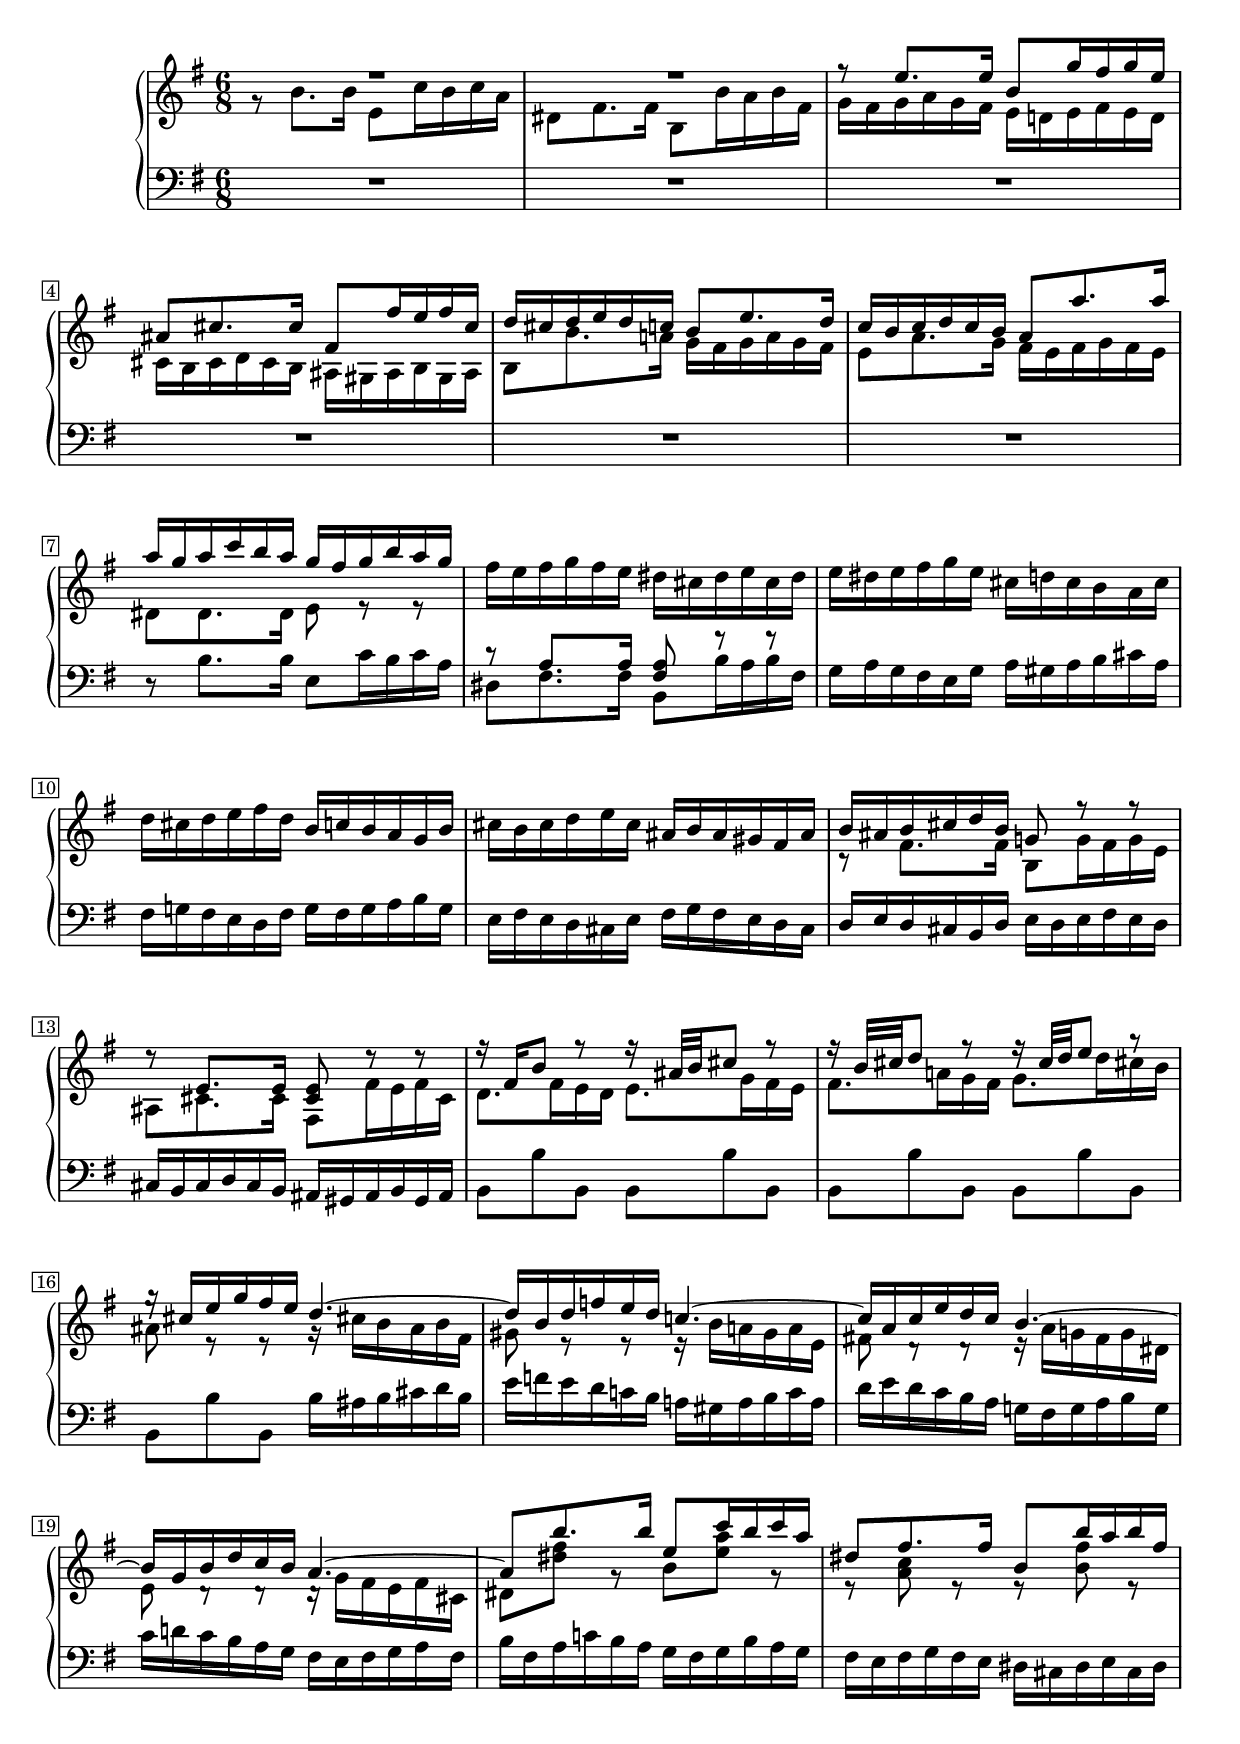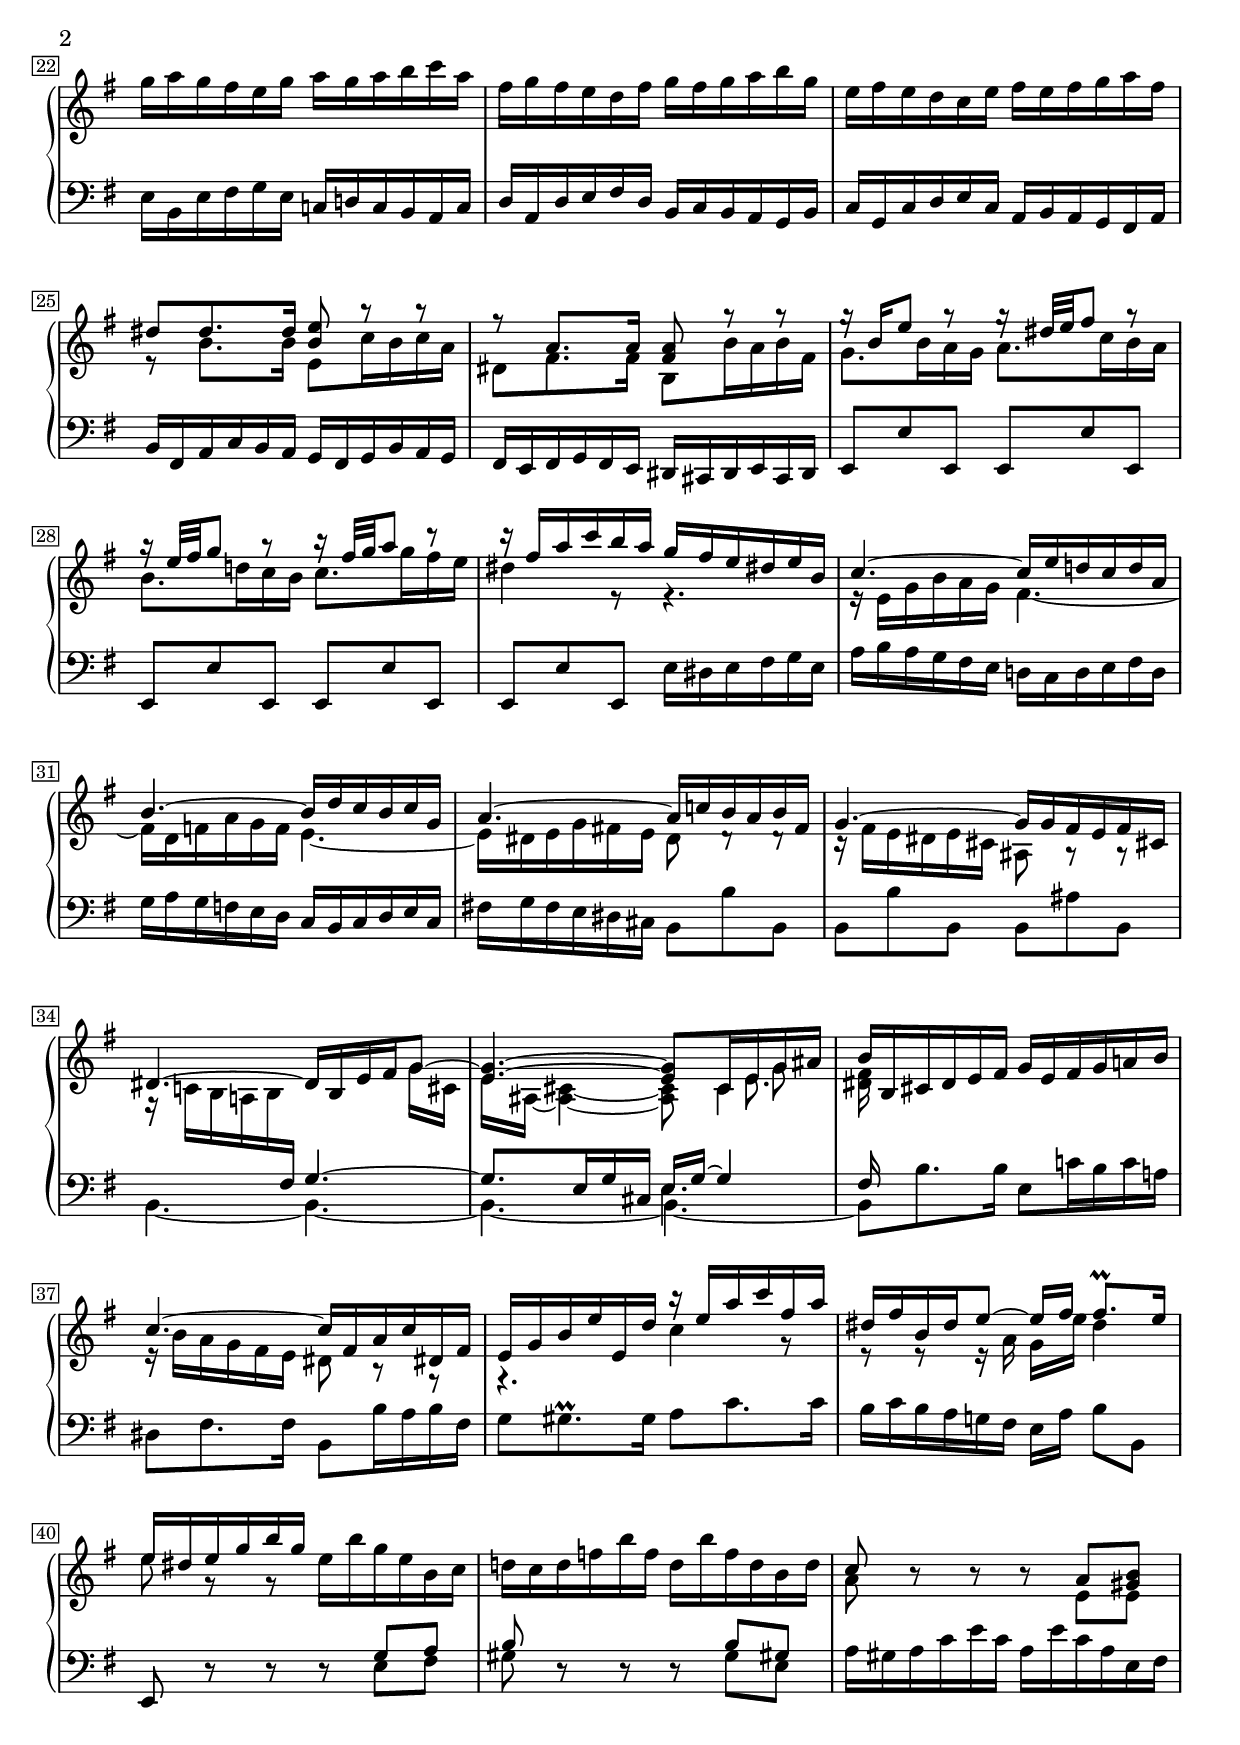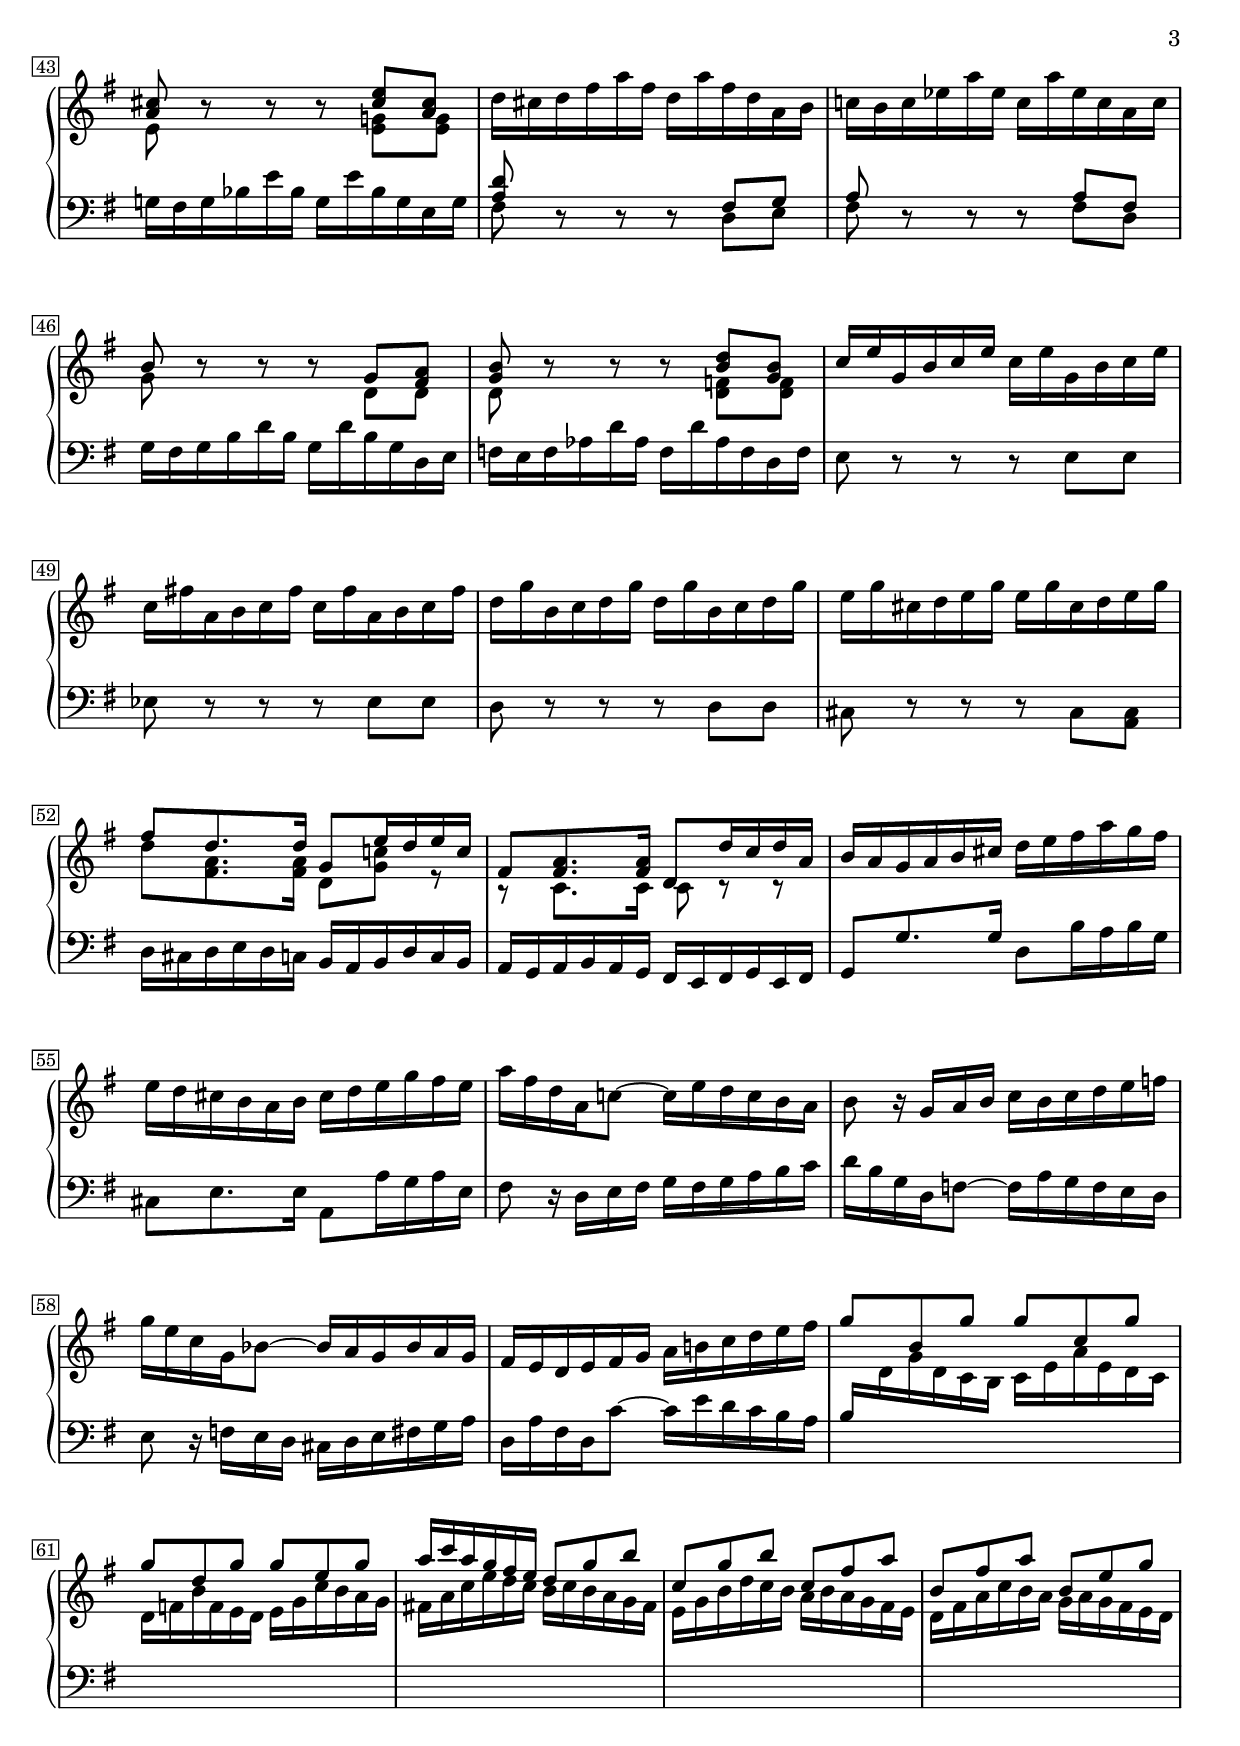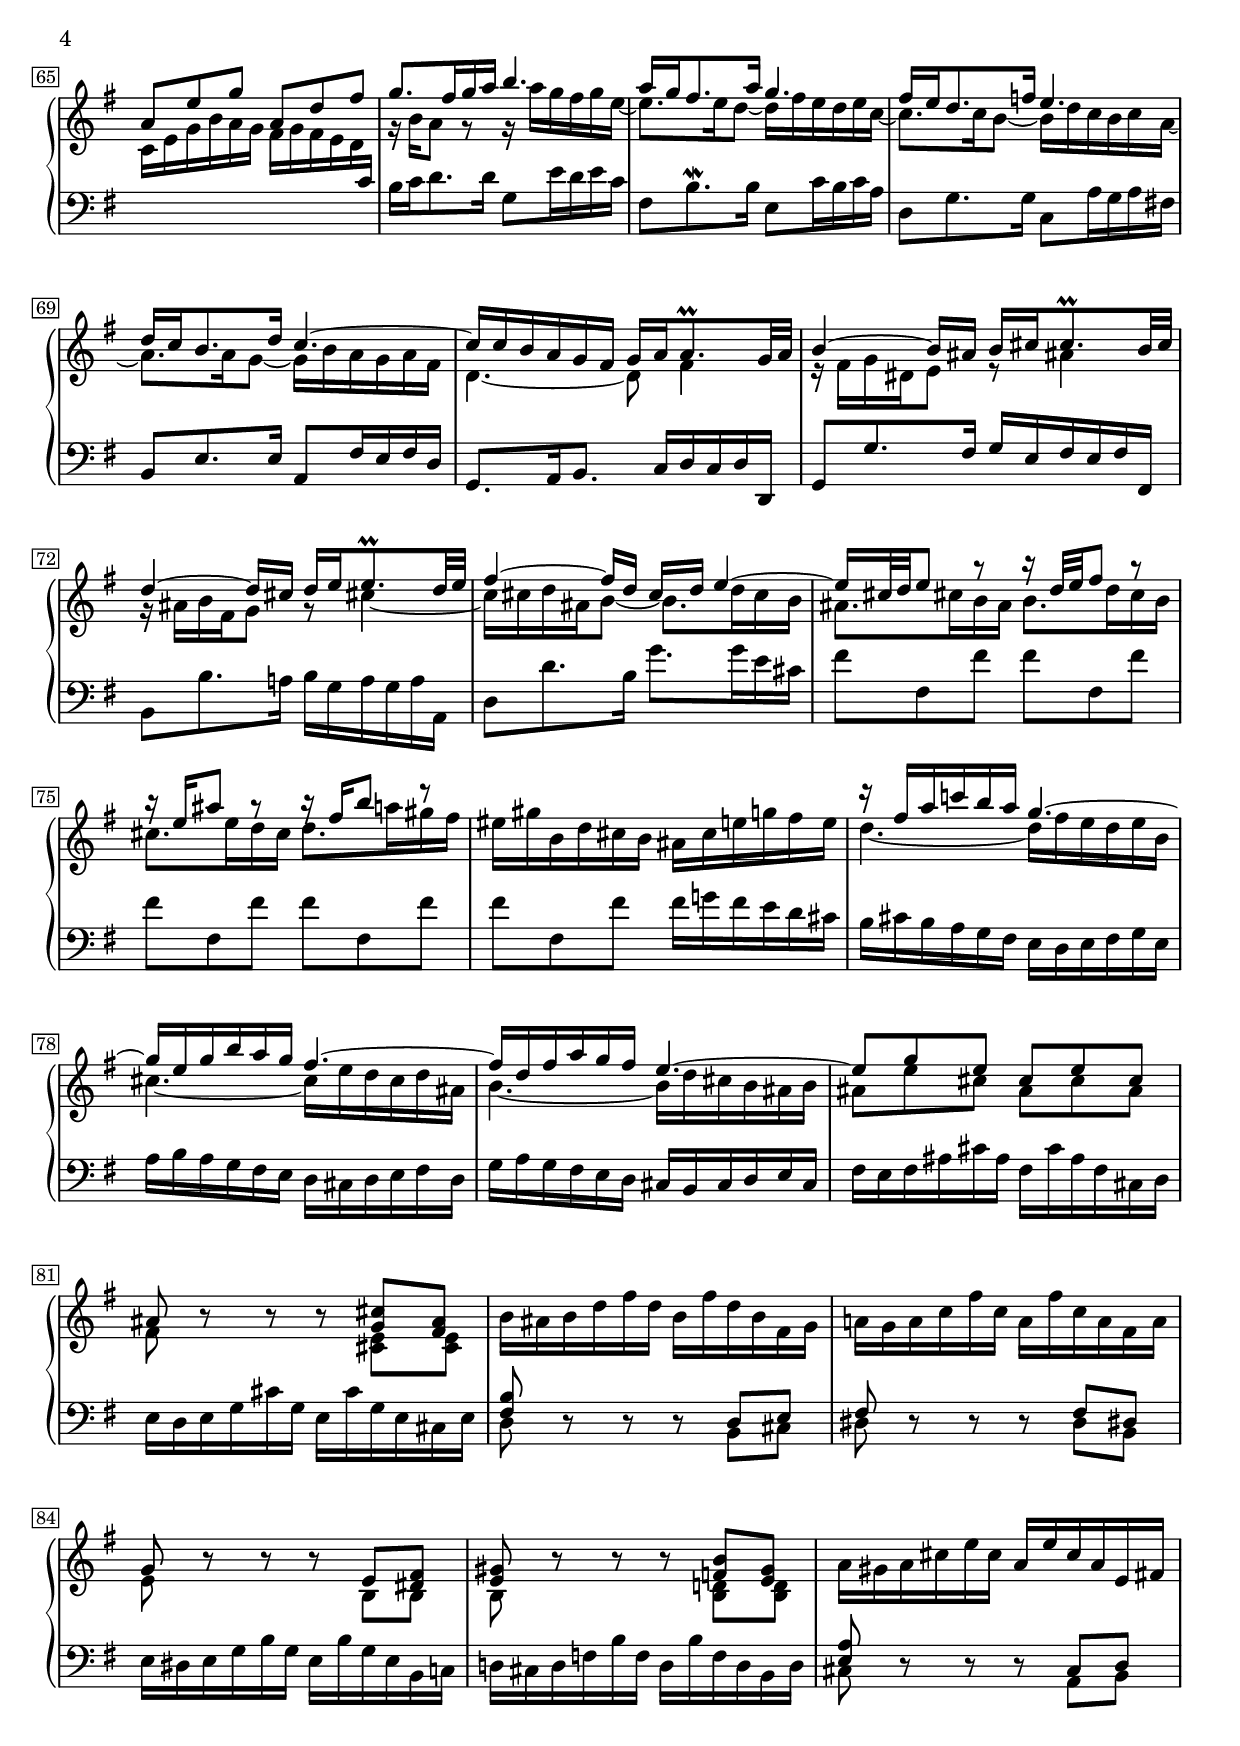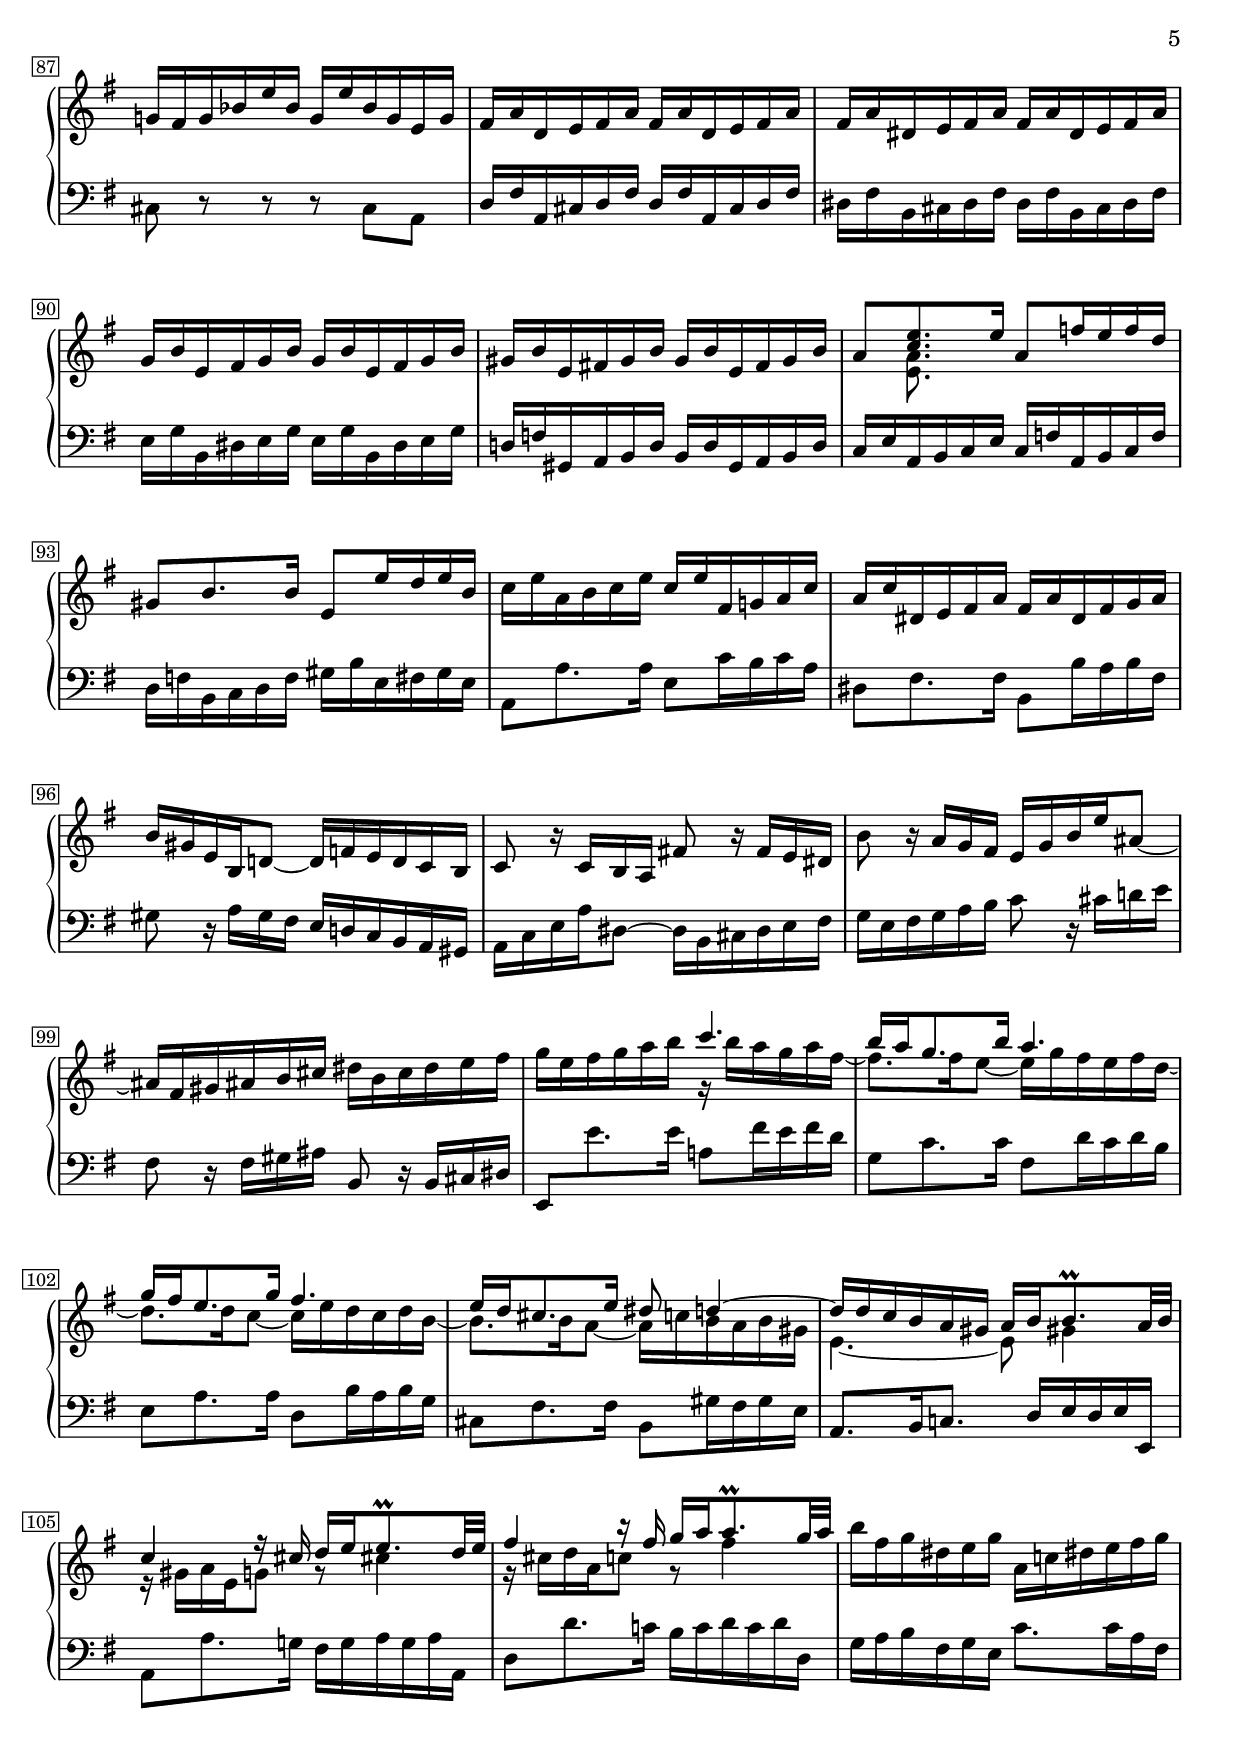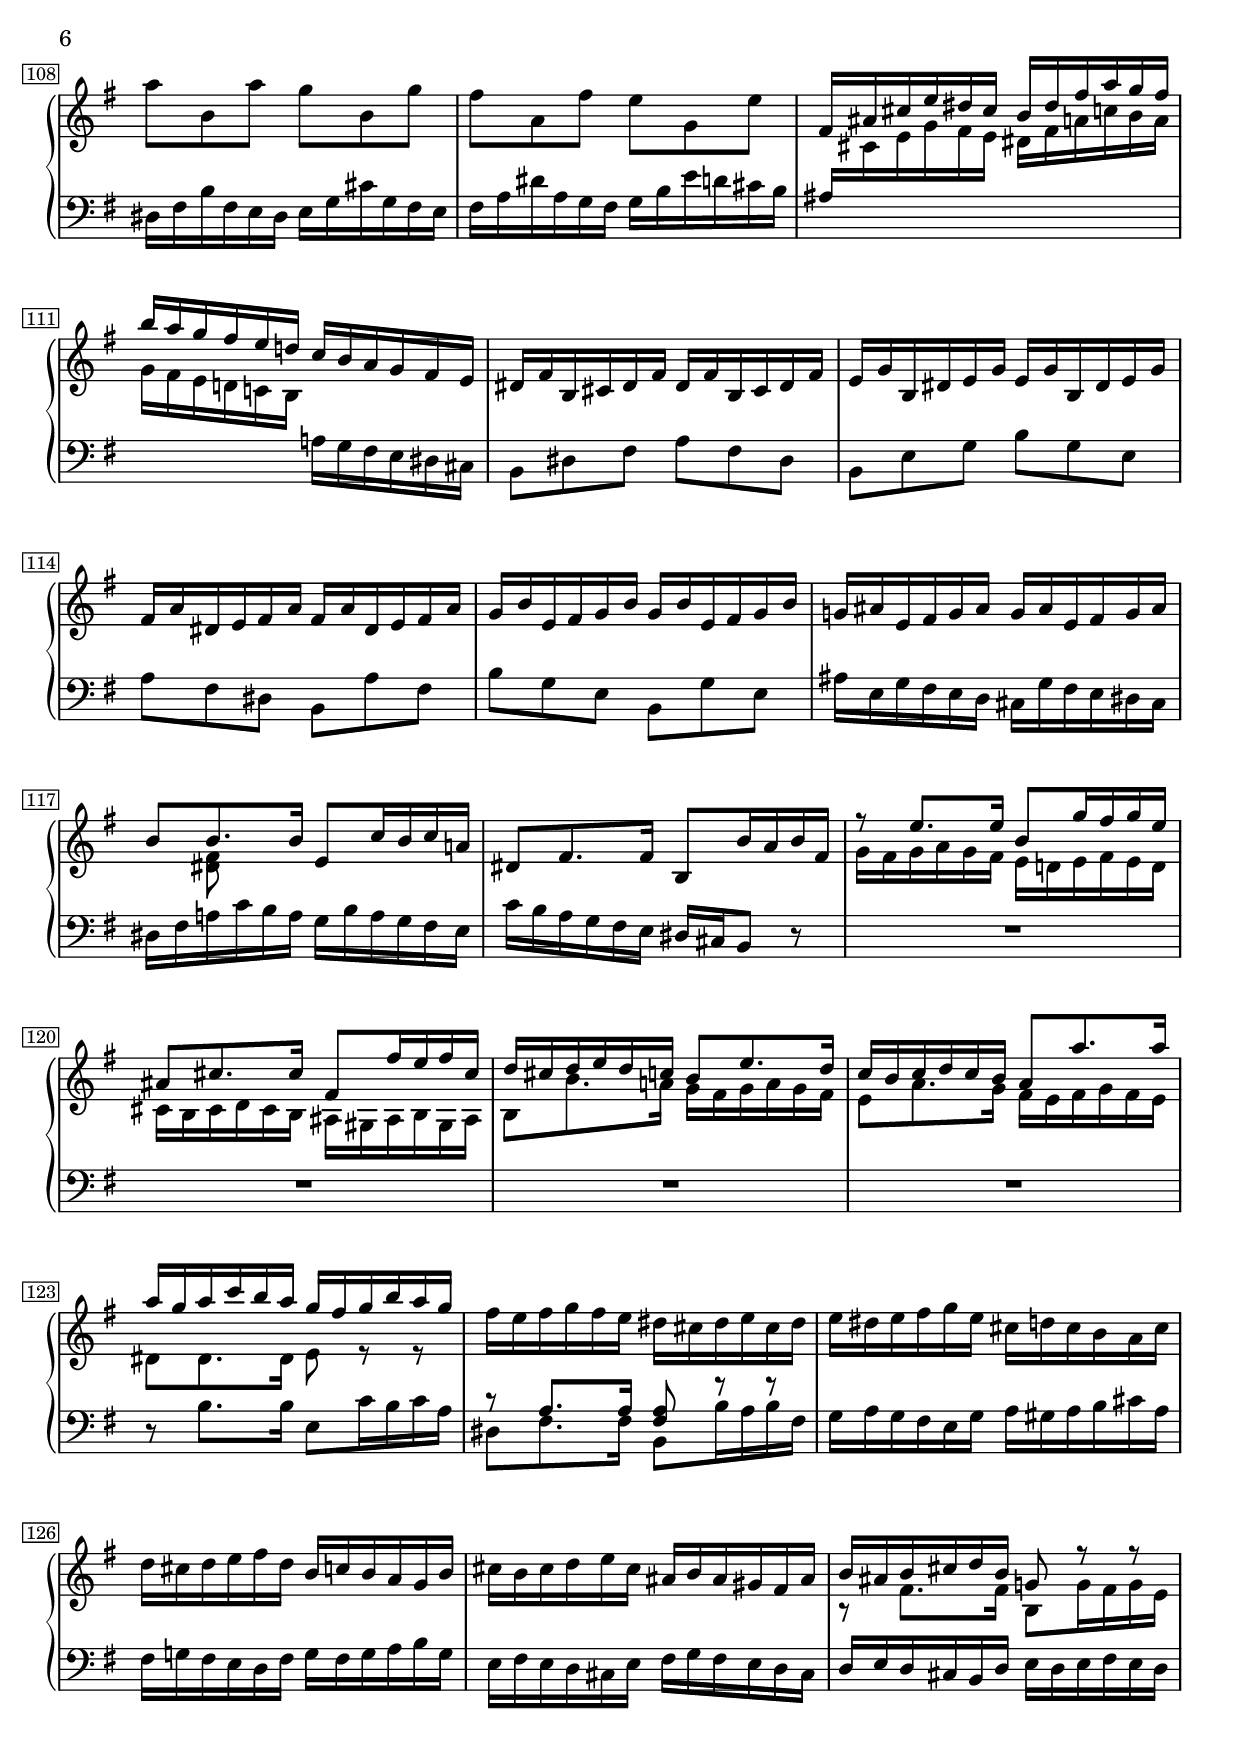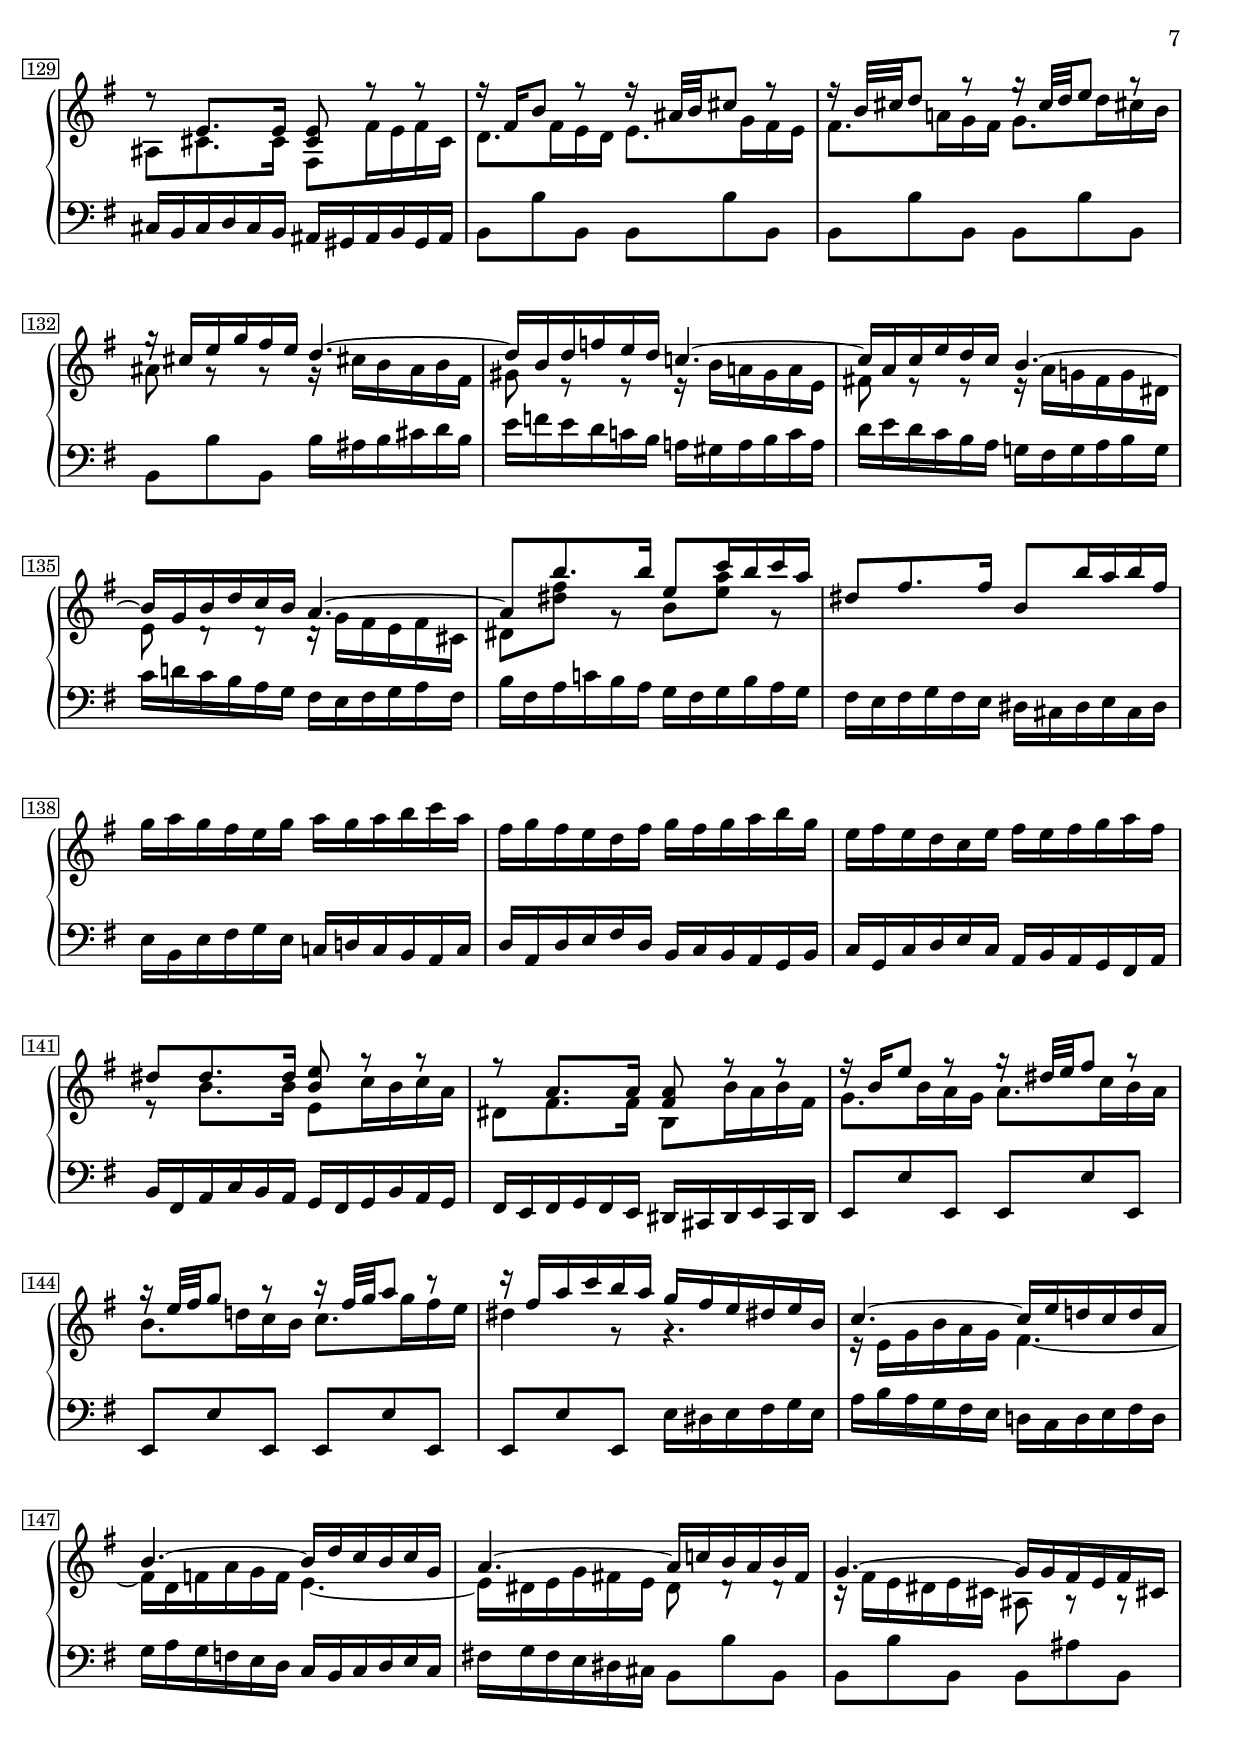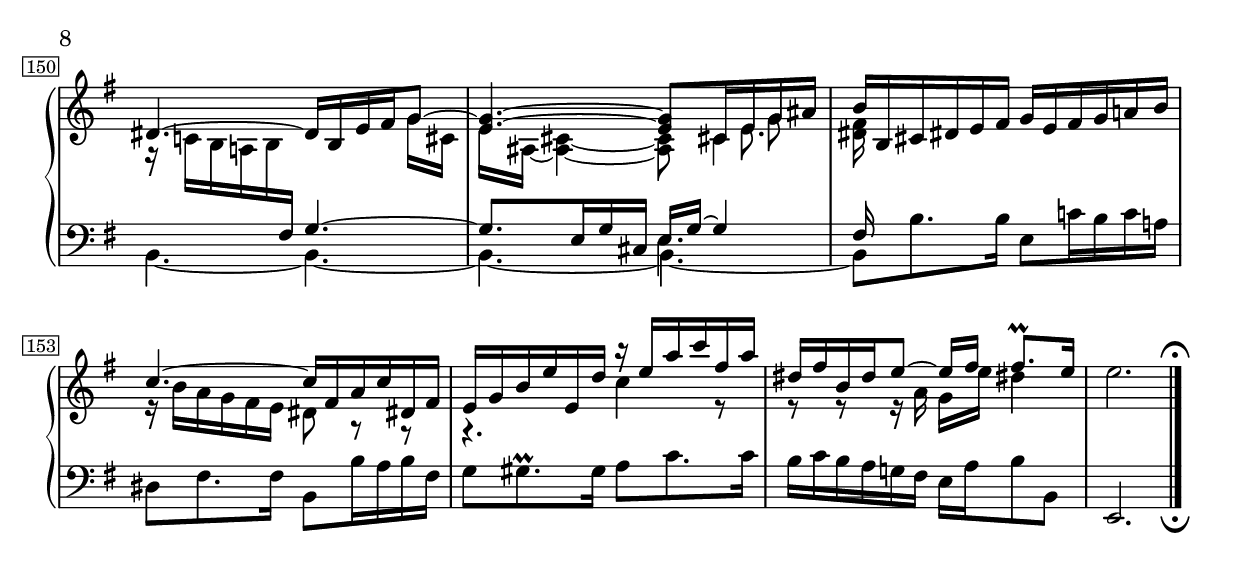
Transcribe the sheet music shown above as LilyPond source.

Global = {
  \key e \minor
  \time 6/8
  \include "../global.ly"
}

Soprano = \context Voice = "one" \relative c'' {
  \voiceOne
  \stemUp\tieUp
  \override MultiMeasureRest.staff-position = #2
  \override Rest.staff-position = #0
  \label #'SuiteVPrelude
  %1
  | R1*6/8*2
  | f8\rest e8. e16 b8 g'16 fis g e
  | ais,8 cis8. cis16 fis,8 fis'16 e fis cis
  %5
  | d cis d e d c b8 e8. d16
  | c b c d c b a8 a'8. a16
  | a g a c b a g fis g b a g
  | \stemNeutral fis e fis g fis e dis cis dis e cis dis
  | e dis e fis g e cis d cis b a cis
  %10
  | d cis d e fis d b c b a g b
  | cis b cis d e cis ais b ais gis fis ais
  | \stemUp b ais b cis d b g8 f'\rest f\rest
  | d\rest e,8. e16 <cis e>8 d'\rest d\rest
  | f16\rest fis, b8 f'8\rest f16\rest ais,32 b cis8 f8\rest
  %15
  | f16\rest b,32 cis d8 f8\rest f16\rest cis32 d e8 g8\rest
  | g16\rest cis, e g fis e d4.~
  | d16 b d f e d c4.~
  | c16 a c e d c b4.~
  | b16 g b d c b a4.~
  %20
  | a8 b'8. b16 e,8 c'16 b c a
  | dis,8 fis8. fis16  b,8 b'16 a b fis
  | \stemNeutral g a g fis e g a g a b c a
  | fis g fis e d fis g fis g a b g
  | e fis e d c e fis e fis g a fis
  %25
  | \stemUp dis8 dis8. dis16 <b e>8 a'\rest a\rest
  | f\rest a,8. a16 <fis a>8 g'\rest g\rest
  | g16\rest b, e8 g\rest g16\rest dis32 e fis8 g8\rest
  | a16\rest e32 fis g8 a\rest b16\rest fis32 g a8 c\rest
  | c16\rest fis, a c b a g fis e dis! e b
  %30
  | c4.~ c16 e d c d a
  | b4.~ b16 d c b c g
  | a4.~ a16 c b a b fis
  | g4.~ g16 g fis e fis cis!
  | dis4.~ dis16 b e fis g8~
  %35
  | <e g>4.~ q8 cis16 e g ais
  | b b, cis dis e fis g e fis g a b
  | c4.~ c16 fis, a c dis,! fis
  | e g b e e, d' b'\rest e, a c fis, a
  | dis, fis b, dis e8~ e16 fis fis8.[\prall e16]
  %40
  | e dis e g b g \stemNeutral e b' g e b c
  | d c d f b f d b' f d b d
  | \stemUp c8 r r r a <gis b>
  | <a cis> r r r <cis e> <a cis>
  | \stemNeutral d16 cis d fis a fis d a' fis d a b
  %45
  | c b c ees a ees c a' ees c a c
  | \stemUp b8 r r r g <fis a>
  | <g b> r r r <b d> <g b>
  | c16 e g, b c e \stemNeutral c e g, b c e
  | c fis! a, b c fis c fis a, b c fis
  %50
  | d g b, c d g d g b, c d g
  | e g cis, d e g e g cis, d e g
  | \stemUp fis8 d8. d16 g,8 e'16 d e c
  | fis,8 <fis a>8. q16 d8 d'16 c d a
  | \stemNeutral b a g a b cis d e fis a g fis
  %55
  | e d cis b a b cis d e g fis e
  | a fis d a c8~ c16 e d c b a
  | b8 r16 g a b c b c d e f
  | g e c g bes8~ bes16 a g bes a g
  | fis e d e fis g a b c d e fis
  %60
  | \stemUp g8 b, g' g c, g'
  | g d g g e g
  | a16 c a g fis e d8 g b
  | c, g' b c, fis a
  | b, fis' a b, e g
  %65
  | a, e' g a, d fis
  | g8. fis16 g a b4.
  | a16 g fis8. a16 g4.
  | fis16 e d8. f16 e4.
  | d16 c b8. d16 c4.~
  %70
  | c16 c b a g fis g a a8.\prall g32 a
  | b4~ b16 ais b cis cis8.\prall b32 cis
  | d4~ d16 cis d e e8.\prall d32 e
  | fis4~ fis16 d cis d e4~
  | e16 cis32 d e8 a8\rest b16\rest d,32 e fis8 a8\rest
  %75
  | b16\rest e, ais8 a8\rest b16\rest fis b8 d\rest
  | s1*6/8
  | d16\rest fis, a c! b a g4.~
  | g16 e g b a g fis4.~
  | fis16 d fis a g fis e4.~
  %80
  | e8 g e cis e cis
  | ais r r r <g cis> <fis ais>
  | \stemNeutral b16 ais b d fis d b fis' d b fis g
  | a g a c fis c a fis' c a fis a
  | g8 r r r e <dis fis>
  %85
  | <e gis> r r r <f b> <e gis>
  | a16 gis a cis e cis a e' cis a e fis
  | g fis g bes e bes g e' bes g e g
  | fis a d, e fis a fis a d, e fis a
  | fis a dis, e fis a fis a dis, e fis a
  %90
  | g b e, fis g b g b e, fis g b
  | gis b e, fis! gis b gis b e, fis gis b
  | \stemUp \once\override Beam.damping = #+inf.0 a8 <c e>8. e16 a,8 f'16 e f d
  | \stemNeutral\tieNeutral gis,8 b8. b16 e,8 e'16 d e b
  | c e a, b c e c e fis, g a c
  %95
  | a c dis, e fis a fis a dis, fis g a
  | b gis e b d8~ d16 f e d c b
  | c8 r16 c b a fis'8 r16 fis e dis
  | b'8 r16 a g fis e g b e ais,8~
  | ais16 fis gis ais b cis dis b cis dis e fis
  %100
  | g e fis g a b \stemUp\tieUp c4.
  | b16 a g8. b16 a4.
  | g16 fis e8. g16 fis4.
  | e16 d cis8. e16 dis8 d4~
  | d16 d c b a gis a b b8.\prall a32 b
  %105
  | c4 f16\rest cis d e e8.\prall d32 e
  | fis4 b16\rest fis g a a8.\prall g32 a
  | \stemNeutral b16 fis g dis e g a, c! dis! e fis g
  | a8 b, a' g b, g'
  | fis a, fis' e g, e'
  %110
  | \stemUp fis,16 ais cis e dis cis b dis fis a g fis
  | b a g fis e d c b a g fis e
  | \stemNeutral dis fis b, cis dis fis dis fis b, cis dis fis
  | e g b, dis e g e g b, dis e g
  | fis a dis, e fis a fis a dis, e fis a
  %115
  | g b e, fis g b g b e, fis g b
  | g! ais e fis g ais g ais e fis g ais
  | \stemUp b8 b8. b16 e,8 c'16 b c a
  | dis,8 fis8. fis16 b,8 b'16 a b fis
  | f'8\rest e8. e16 b8 g'16 fis g e
  %120
  | ais,8 cis8. cis16 fis,8 fis'16 e fis cis
  | d cis d e d c b8 e8. d16
  | c b c d c b \once\override Beam.damping = #+inf.0 a8 a'8. a16
  | a g a c b a g fis g b a g
  | \stemNeutral fis e fis g fis e dis cis dis e cis dis
  %125
  | e dis e fis g e cis d cis b a cis
  | d cis d e fis d b c b a g b
  | cis b cis d e cis ais b ais gis fis ais
  | \stemUp b ais b cis d b g8 f'\rest f\rest
  | d\rest e,8. e16 <cis e>8 f'\rest f\rest
  %130
  | f16\rest fis, b8 f'8\rest f16\rest ais,32 b cis8 f8\rest
  | f16\rest b,32 cis d8 g8\rest g16\rest cis,32 d e8 g8\rest
  | g16\rest cis, e g fis e d4.~
  | d16 b d f e d c4.~
  | c16 a c e d c b4.~
  %135
  | b16 g b d c b a4.~
  | \once\override Beam.damping = #+inf.0 a8 b'8. b16 e,8 c'16 b c a
  | dis,8 fis8. fis16 b,8 b'16 a b fis
  | \stemNeutral g a g fis e g a g a b c a
  | fis g fis e d fis g fis g a b g
  %140
  | e fis e d c e fis e fis g a fis
  | \stemUp dis8 dis8. dis16 <b e>8 g'\rest g\rest
  | f\rest a,8. a16 <fis a>8 f'\rest f\rest
  | f16\rest b, e8 f8\rest g16\rest dis32 e fis8 g\rest
  | a16\rest e32 fis g8 a\rest b16\rest fis32 g a8 c\rest
  %145
  | d16\rest fis, a c b a g fis e dis! e b
  | c4.~ c16 e d c d a
  | b4.~ b16 d c b c g
  | a4.~ a16 c b a b fis
  | g4.~ g16 g fis e fis cis!
  %150
  | dis4.~ dis16 b e fis g8~
  | <e g>4.~ q8 cis16 e g ais
  | b b, cis dis! e fis g e fis g a b
  | c4.~ c16 fis, a c dis,! fis
  | e g b e e, d' b'\rest e, a c fis, a
  %155
  | dis, fis b, dis e8~ e16 fis fis8.[\prall e16]
  | \stemNeutral e2.
    \override Score.TextMark.self-alignment-X = #CENTER
    \textEndMark \markup { \musicglyph "scripts.ufermata" }
    \fine
}

Alto = \context Voice = "two" \relative c'' {
  \voiceTwo
  \stemDown\tieDown
  \override Rest.staff-position = #0
  \mergeDifferentlyDottedOn
  %1
  | g8\rest b8. b16 e,8 c'16 b c a
  | dis,8 fis8. fis16 b,8 b'16 a b fis
  | g fis g a g fis e d e fis e d
  | cis b cis d cis b ais gis ais b gis ais
  %5
  | b8 b'8. a16 g fis g a g fis
  | e8 a8. g16 fis e fis g fis e
  | dis8 dis8. dis16 e8 e\rest e\rest
  | \change Staff = "lower" \stemUp c8\rest a8. a16 <fis a>8 f'\rest f\rest
  | \change Staff = "upper" \stemDown s1*6/8*3
  %12
  | c8\rest fis8. fis16 b,8 g'16 fis g e
  | ais,8 cis8. cis16 fis,8 fis'16 e fis cis
  | d8. fis16 e d e8. g16 fis e
  %15
  | fis8. a!16 g fis g8. d'16 cis! b
  | ais8 e\rest e\rest g16\rest cis! b ais b fis
  | gis8 e\rest e\rest e16\rest b' a gis a e
  | fis8 d\rest d\rest e16\rest a g fis g dis
  | e8 d\rest d\rest d16\rest g fis e fis cis
  %20
  | dis8 <dis' fis> g,\rest b <e a> g,\rest
  | e\rest <a c> e\rest e\rest <b' fis'> e,\rest
  | s1*6/8*3
  %25
  | e8\rest b'8. b16 e,8 c'16 b c a
  | dis,8 fis8. fis16 b,8 b'16 a b fis
  | g8. b16 a g a8. c16 b a
  | b8. d16 c b c8. g'16 fis e
  | dis4 e,8\rest e4.\rest
  %30
  | e16\rest e g b a g fis4.~
  | fis16 d f a g f e4.~
  | e16 dis e g fis e dis8 d\rest d\rest
  | c16\rest fis e dis e cis ais8 a\rest a\rest
  | g16\rest c b a b \change Staff = "lower" \stemUp fis
    \change Staff = "upper" \stemDown s4 g'16 cis,
  %35
  | e ais,~ <ais cis>4~ <ais cis>8 cis4*1/4 \autoBeamOff e8.*1/3 g8 \autoBeamOn
  | <dis fis>16 s8. s2
  | e16\rest b' a g fis e dis8 b\rest g\rest
  | g4.\rest c'4 g8\rest
  | e\rest e\rest e16\rest a g e' dis4
  %40
  | e8 g,\rest g\rest s4.
  | s1*6/8
  | a8 s4. e8 e
  | e s4. <e g>8 q
  | s1*6/8*2
  %46
  | g8 s4. d8 d
  | d s4. <d f>8 q
  | s1*6/8*4
  %52
  | d'8 <fis, a>8. q16 d8 <g c> e\rest
  | b\rest c8. c16 c8 c\rest c\rest
  | s1*6/8*12
  %66
  | g'16\rest b a8 g8\rest g16\rest a'16 g fis g e~
  | e8. e16 d8~ d16 fis e d e c~
  | c8. c16 b8~ b16 d c b c a~
  | a8. a16 g8~ g16 b a g a fis
  %70
  | d4.~ d8 fis4
  | e16\rest fis g dis e8 e\rest ais!4
  | g16\rest ais b fis g8 g\rest cis!4~
  | cis16 cis d ais b8~ b8. d16 cis b
  | ais8. cis!16 b ais b8. d16 cis b
  %75
  | cis8. e16 d cis d8. a'16 gis fis
  | eis gis b, d cis b ais cis e g fis e
  | d4.~ d16 fis e d e b
  | cis4.~ cis16 e d cis d ais
  | b4.~ b16 d cis b ais b
  %80
  | ais8 e' cis ais cis ais
  | fis s4. <cis e>8 q
  | s1*6/8*2
  | e8 s4. b8 b
  %85
  | b8 s4. <b d>8 q
  | s1*6/8*6
  %92
  | s8 <e a>8. s16 s4.
  | s1*6/8*7
  %100
  | s4. g16\rest b' a g a fis~
  | fis8. fis16 e8~ e16 g fis e fis d~
  | d8. d16 c8~ c16 e d c d b~
  | b8. b16 a8~ a16 c b a b gis
  | e4.~ e8 gis!4
  %105
  | e16\rest gis a e g8 g\rest cis!4
  | g16\rest cis d a c8 g8\rest fis'4
  | s1*6/8*10
  %117
  | s8 <dis, fis> s2
  | s1*6/8
  | g16 fis g a g fis e d e fis e d
  %120
  | cis b cis d cis b ais gis ais b gis ais
  | b8 b'8. a16 g fis g a g fis
  | e8 a8. g16 fis e fis g fis e
  | dis8 dis8. dis16 e8 e\rest e\rest
  | s1*6/8*4
  %128
  | b8\rest fis'8. fis16 b,8 g'16 fis g e
  | ais,8 cis8. cis16 fis,8 fis'16 e fis cis
  | d8. fis16 e d e8. g16 fis e
  | fis8. a16 g fis g8. d'16 cis! b
  | ais8 g\rest g\rest g16\rest cis! b ais b fis
  | gis8 e\rest e\rest e16\rest b' a gis a e
  | fis8 e\rest e\rest e16\rest a g fis g dis
  %135
  | e8 d\rest d\rest d16\rest g fis e fis cis
  | dis8 <dis' fis> g,\rest b <e a> g,\rest
  | s1*6/8*4
  %141
  | e8\rest  b'8. b16 e,8 c'16 b c a
  | dis,8 fis8. fis16 b,8 b'16 a b fis
  | g8. b16 a g a8. c16 b a
  | b8. d16 c b c8. g'16 fis e
  %145
  | dis4 g,8\rest g4.\rest
  | e16\rest e g b a g fis4.~
  | fis16 d f a g f e4.~
  | e16 dis e g fis e dis8 d\rest d\rest
  | c16\rest fis e dis e cis ais8 a\rest a\rest
  %150
  | s4. s4 g'16 cis,
  | e ais,~ <ais cis>4~ q8 cis!4*1/4 \autoBeamOff e8.*1/3 g8 \autoBeamOn
  | <dis fis>16 s8. s2
  | e16\rest b' a g fis e dis8 a\rest g\rest
  | g4.\rest c'4 e,8\rest
  %155
  | e\rest e\rest e16\rest a g e' dis!4

}

Tenor = \context Voice = "three" \relative c {
  \voiceThree
  \stemUp\tieUp
  \override Rest.staff-position = #0
  %1
  | s1*6/8*33
  | s4. g'~
  %35
  | g8. e16 g cis,
    \once\override NoteColumn.force-hshift = #0
    << {
      \mergeDifferentlyDottedOn
      e g~ g4
    } \\ {
      e4.
    } >>
  | fis16 s8. s2
  | s1*6/8*3
  %40
  | s2 g8 a
  | b s4. b8 gis!
  | s1*6/8*2
  | <a d>8 s4. fis8 g
  %45
  | a s4. a8 fis
  | s1*6/8*36
  %82
  | <fis b>8 s4. d8 e
  | fis s4. fis8 dis!
  | s1*6/8*2
  %86
  | <e a>8 s4. cis8 d
  | s1*6/8*37
  %124
  | c'8\rest a8. a16 <fis a>8 f'\rest f\rest
  | s1*6/8*25
  %150
  | \change Staff = "upper" \stemDown g,16\rest c b a b \change Staff = "lower" \stemUp fis g4.~
  | g8. e16 g cis,
    << {
      \once\override NoteColumn.force-hshift = #0 e
      g~ g4
    } \\ {
      \once\override NoteColumn.force-hshift = #0 e4.
    } >>
  | fis16 s8. s2
}

Bass = \context Voice = "four" \relative c' {
  \voiceFour
  \stemDown\tieDown
  \override MultiMeasureRest.staff-position = #0
  \override Rest.staff-position = #0
  %1
  | R1*6/8*6
  | r8 b8. b16 e,8 c'16 b c a
  | dis,8 fis8. fis16 b,8 b'16 a b fis
  | \stemNeutral g a g fis e g a gis a b cis a
  %10
  | fis g fis e d fis g fis g a b g
  | e fis e d cis e fis g fis e d cis
  | d e d cis b d e d e fis e d
  | cis b cis d cis b ais gis ais b gis ais
  | b8 b' b, b b' b,
  %15
  | b8 b' b, b b' b,
  | b8 b' b, b'16 ais b cis d b
  | e f e d c b a gis a b c a
  | d e d c b a g fis g a b g
  | c d c b a g fis e fis g a fis
  %20
  | b fis a c b a g fis g b a g
  | fis e fis g fis e dis cis dis e cis dis
  | e b e fis g e c d c b a c
  | d a d e fis d b c b a g b
  | c g c d e c a b a g fis a
  %25
  | b fis a c b a g fis g b a g
  | fis e fis g fis e dis cis dis e cis dis
  | e8 e' e, e e' e,
  | e8 e' e, e e' e,
  | e8 e' e, e'16 dis e fis g e
  %30
  | a b a g fis e d c d e fis d
  | g a g f e d c b c d e c
  | fis g fis e dis cis b8 b' b,
  | b b' b, b ais' b,
  | \stemDown b4.~ b~
  %35
  | b~ \once\override NoteColumn.force-hshift = #0.2 b~
  | b8 b'8. b16 e,8 c'!16 b c a
  | dis,8 fis8. fis16 b,8 b'16 a b fis
  | g8 gis8.^\prall gis16 a8 c8. c16
  | b c b a g fis e a b8[ b,]
  %40
  | \once\stemUp e,8 r r r e' fis
  | gis r r r gis e
  | a16 gis a c e c a e' c a e fis
  | g fis g bes e bes g e' bes g e g
  | fis8 r r r d e
  %45
  | fis r r r fis d
  | g16 fis g b d b g d' b g d e
  | f e f aes d aes f d' aes f d f
  | e8 r r r e e
  | ees8 r r r ees ees
  %50
  | d8 r r r d d
  | cis8 r r r cis <a cis>
  | d16 cis d e d c \stemNeutral\tieNeutral b a b d c b
  | a g a b a g fis e fis g e fis
  | g8 g'8. g16 d8 b'16 a b g
  %55
  | cis,8 e8. e16 a,8 a'16 g a e
  | fis8 r16 d e fis g fis g a b c
  | d b g d f8~ f16 a g f e d
  | e8 r16 f e d cis d e fis g a
  | d, a' fis d c'8~ c16 e d c b a
  %60
  | b \change Staff = "upper" \stemDown d g d c b c e a e d c
  | d f b f e d e g c b a g
  | fis a c e d c b c b a g fis
  | e g b d c b a b a g fis e
  | d fis a c b a g a g fis e d
  %65
  | c e g b a g fis g fis e d \change Staff = "lower" \stemUp c
  | \stemNeutral b c d8. d16 g,8 e'16 d e c
  | fis,8 b8.^\mordent b16 e,8 c'16 b c a
  | d,8 g8. g16 c,8 a'16 g a fis
  | b,8 e8. e16 a,8 fis'16 e fis d
  %70
  | g,8. a16 b8. c16[ d c d d,]
  | g8 g'8. fis16 g e fis e fis fis,
  | b8 b'8. a!16 b g a g a a,
  | d8 d'8. b16 g'8. g16 e cis
  | fis8 fis, fis' fis fis, fis'
  %75
  | fis fis, fis' fis fis, fis'
  | fis fis, fis' fis16 g! fis e d cis
  | b cis b a g fis e d e fis g e
  | a b a g fis e d cis d e fis d
  | g a g fis e d cis b cis d e cis
  %80
  | fis e fis ais cis ais fis cis' ais fis cis d
  | e d e g cis g e cis' g e cis e
  | \stemDown d8 r r r b cis
  | dis r r r dis b
  | e16 dis e g b g e b' g e b c!
  %85
  | d cis d f b f d b' f d b d
  | cis8 r r r a b
  | cis r r r cis a
  | \stemNeutral d16 fis a, cis d fis d fis a, cis d fis
  | dis16 fis b, cis dis fis dis fis b, cis dis fis
  %90
  | e g b, dis e g e g b, dis e g
  | d f gis, a b d b d gis, a b d
  | c e a, b c e c f a, b c f
  | d f b, c d f gis b e, fis gis e
  | a,8 a'8. a16 e8 c'16 b c a
  %95
  | dis,8 fis8. fis16 b,8 b'16 a b fis
  | gis8 r16 a gis fis e d c b a gis
  | a c e a dis,8~ dis16 b cis dis e fis
  | g e fis g a b c8 r16 cis d e
  | fis,8 r16 fis gis ais b,8 r16 b cis dis
  %100
  | \once\stemUp e,8 e''8. e16 a,8 fis'16 e fis d
  | g,8 c8. c16 fis,8 d'16 c d b
  | e,8 a8. a16 d,8 b'16 a b g
  | cis,8 fis8. fis16 b,8 gis'16 fis gis e
  | a,8. b16 c8. d16[ e d e e,]
  %105
  | a8 a'8. g!16 fis g a g a a,
  | d8 d'8. c!16 b c d c d d,
  | g a b fis g e c'8. c16 a fis
  | dis fis b fis e dis e g cis g fis e
  | fis a dis a g fis g b e d cis b
  %110
  | ais \change Staff = "upper" \stemDown cis e g fis e dis fis a c b a
  | g fis e d c b  \change Staff = "lower" \stemNeutral a g fis e dis cis
  | b8 dis fis a fis dis
  | b e g b g e
  | a fis dis b a' fis
  %115
  | b g e b g' e
  | ais16 e g fis e d cis g' fis e dis cis
  | dis fis a c b a g b a g fis e
  | c' b a g fis e dis cis b8 r
  | R1*6/8*4
  %123
  | r8 b'8. b16 e,8 c'16 b c a
  | \stemDown dis,8 fis8. fis16 b,8 b'16 a b fis
  | \stemNeutral g a g fis e g a gis a b cis a
  | fis g fis e d fis g fis g a b g
  | e fis e d cis e fis g fis e d cis
  | d e d cis b d e d e fis e d
  | cis b cis d cis b ais gis ais b gis ais
  %130
  | b8 b' b, b b' b,
  | b b' b, b b' b,
  | b b' b, b'16 ais b cis d b
  | e f e d c b a gis a b c a
  | d e d c b a g fis g a b g
  %135
  | c d c b a g fis e fis g a fis
  | b fis a c b a g fis g b a g
  | fis e fis g fis e dis cis dis e cis dis
  | e b e fis g e c d c b a c
  | d a d e fis d b c b a g b
  %140
  | c g c d e c a b a g fis a
  | b fis a c b a g fis g b a g
  | fis e fis g fis e dis cis dis e cis dis
  | e8 e' e, e e' e,
  | e e' e, e e' e,
  %145
  | e e' e, e'16 dis e fis g e
  | a b a g fis e d c d e fis d
  | g a g f e d c b c d e c
  | fis g fis e dis cis b8 b' b,
  | b b' b, b ais' b,
  %150
  | \stemDown\tieDown b4.~ b~
  | b~ \once\override NoteColumn.force-hshift = #0.2 b~
  | b8 b'8. b16 e,8 c'!16 b c a
  | dis,8 fis8. fis16 b,8 b'16 a b fis
  | g8 gis8.^\prall gis16 a8 c8. c16
  %155
  | b c b a g fis e a b8 b,
  | \stemNeutral e,2.
    \tweak direction #DOWN
    \textEndMark \markup { \musicglyph "scripts.dfermata" }
    \fine
}

\score {
  \new PianoStaff
  <<
    \accidentalStyle Score.piano
    \context Staff = "upper" <<
      \set Staff.midiInstrument = #"acoustic grand"
      \Global
      \clef treble
      \Soprano
      \Alto
    >>
    \context Staff = "lower" <<
      \set Staff.midiInstrument = #"acoustic grand"
      \Global
      \clef bass
      \Tenor
      \Bass
    >>
  >>
  \header {
    composer = ##f % "Johann Sebastian Bach"
    opus = ##f % "BWV 810"
    title = \markup { "Prélude" }
    subtitle = ##f
  }
  \layout {
    \context {
      \PianoStaff
      \override Parentheses.font-size = #-2
      \override TextScript.font-shape = #'italic
      \override TextScript.font-size = #-1
    }
  }
  \midi {
    \tempo 4. = 70
  }
}
